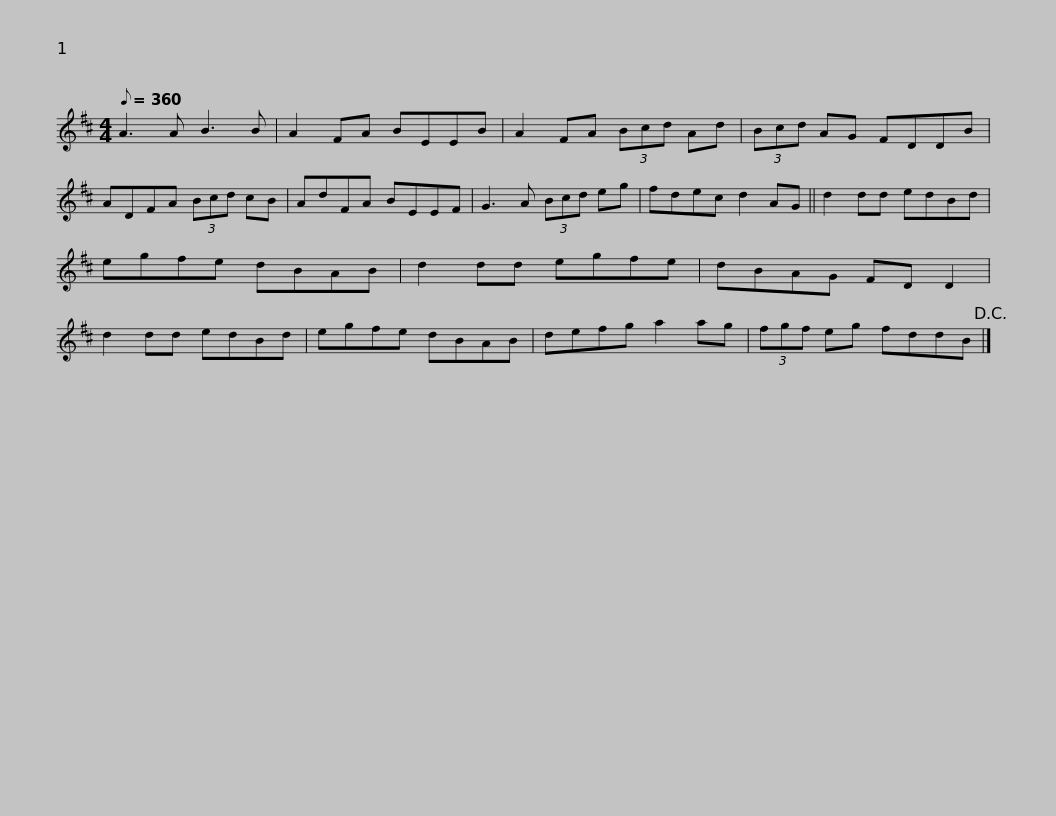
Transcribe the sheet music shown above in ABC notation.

X:1
L:1/8
Q:1/8=360
M:4/4
I:linebreak $
K:D
V:1 treble
V:1
 A3 A B3 B | A2 FA BEEB | A2 FA (3Bcd Ad | (3Bcd AG FDDB | ADFA (3Bcd cB |$ %5
 AdFA BEEF | G3 A (3Bcd eg | fdec d2 AG || d2 dd edBd | egfe dBAB | %10
 d2 dd egfe |$ dBAG FD D2 | d2 dd edBd | egfe dBAB | defg a2 ag | %15
 (3fgf eg fddB!D.C.! |] %16
